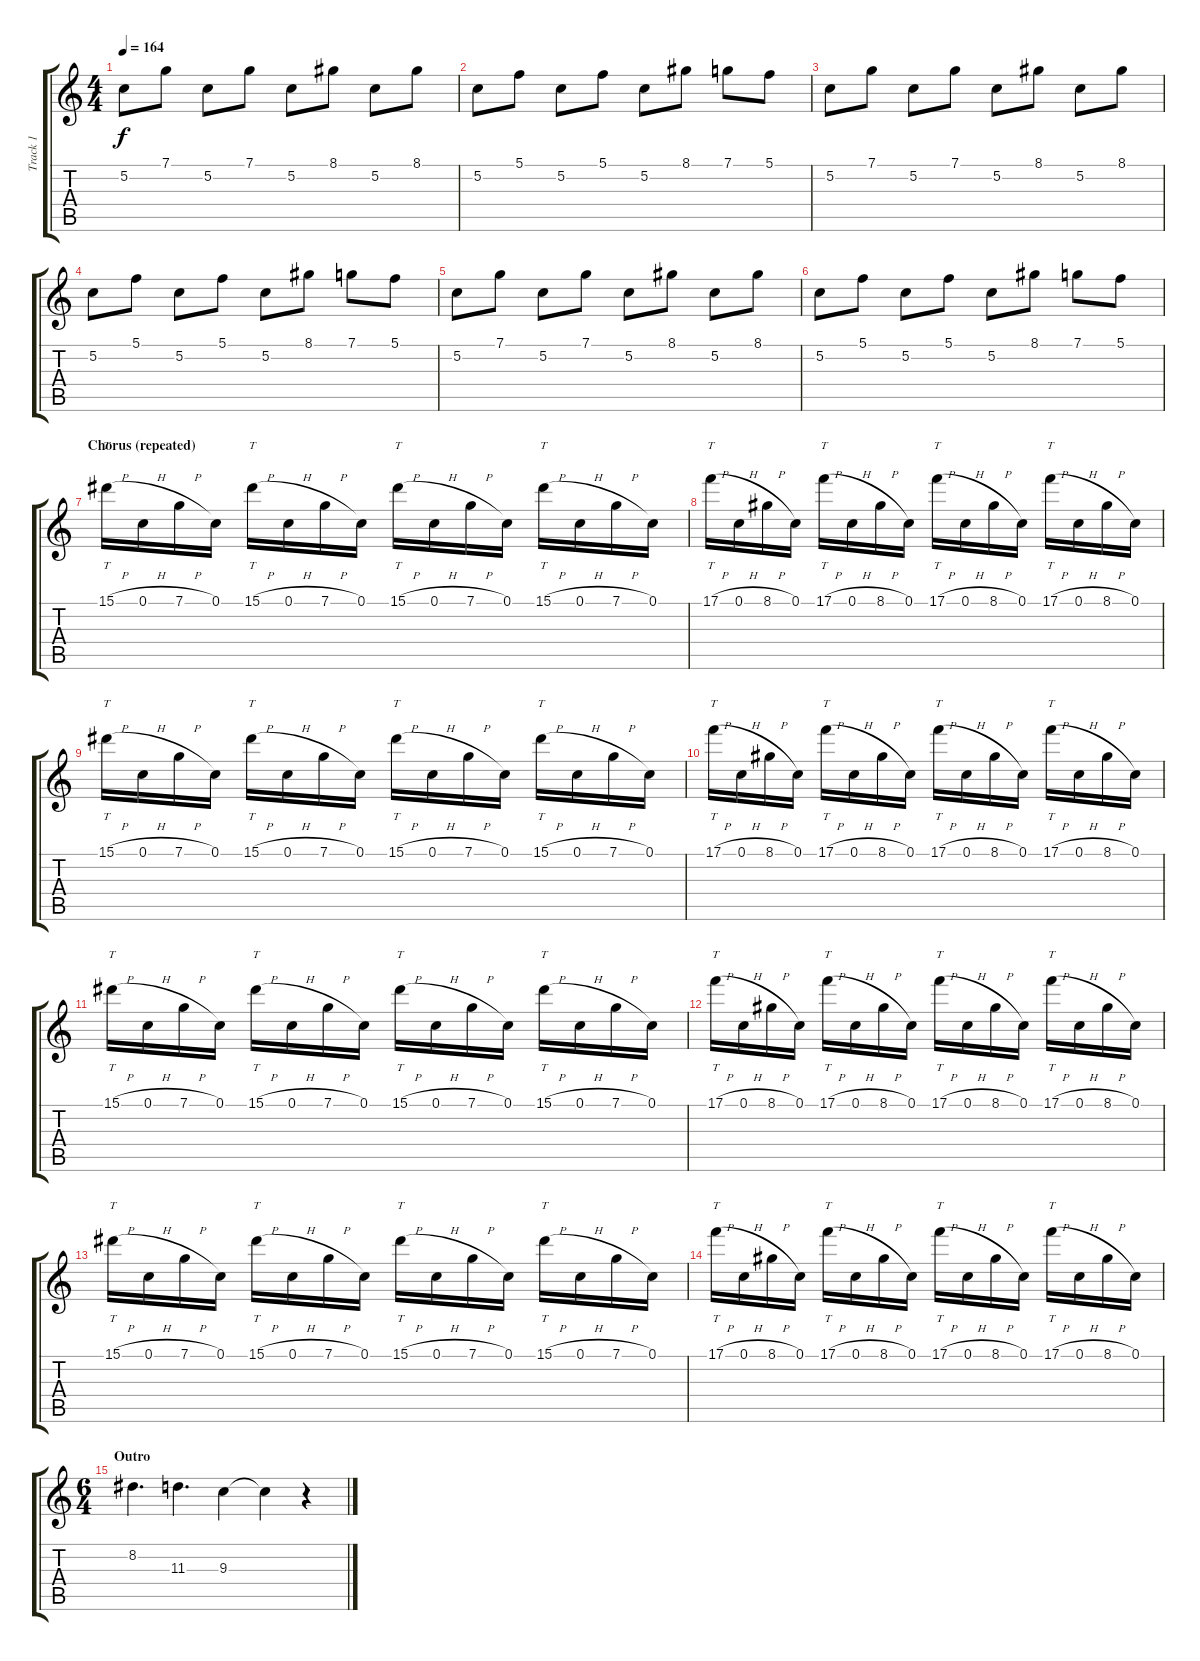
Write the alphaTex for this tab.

\track ("Track 1" "Track 1") {instrument overdrivenguitar}
\staff {score tabs}
\tuning (C4 G3 Eb3 Bb2 F2 C2) {hide}
\ts (4 4)
\tempo 164
\clef g2
\ks c
5.2.8{dy f} 7.1.8 5.2.8 7.1.8 5.2.8 8.1.8 5.2.8 8.1.8 |
5.2.8 5.1.8 5.2.8 5.1.8 5.2.8 8.1.8 7.1.8 5.1.8 |
5.2.8 7.1.8 5.2.8 7.1.8 5.2.8 8.1.8 5.2.8 8.1.8 |
5.2.8 5.1.8 5.2.8 5.1.8 5.2.8 8.1.8 7.1.8 5.1.8 |
5.2.8 7.1.8 5.2.8 7.1.8 5.2.8 8.1.8 5.2.8 8.1.8 |
5.2.8 5.1.8 5.2.8 5.1.8 5.2.8 8.1.8 7.1.8 5.1.8 |
\section ("" "Chorus (repeated)")
15.1{h}.16{tt volume 11} 0.1{h}.16 7.1{h}.16 0.1.16 15.1{h}.16{tt} 0.1{h}.16 7.1{h}.16 0.1.16 15.1{h}.16{tt} 0.1{h}.16 7.1{h}.16 0.1.16 15.1{h}.16{tt} 0.1{h}.16 7.1{h}.16 0.1.16 |
17.1{h}.16{tt} 0.1{h}.16 8.1{h}.16 0.1.16 17.1{h}.16{tt} 0.1{h}.16 8.1{h}.16 0.1.16 17.1{h}.16{tt} 0.1{h}.16 8.1{h}.16 0.1.16 17.1{h}.16{tt} 0.1{h}.16 8.1{h}.16 0.1.16 |
15.1{h}.16{tt} 0.1{h}.16 7.1{h}.16 0.1.16 15.1{h}.16{tt} 0.1{h}.16 7.1{h}.16 0.1.16 15.1{h}.16{tt} 0.1{h}.16 7.1{h}.16 0.1.16 15.1{h}.16{tt} 0.1{h}.16 7.1{h}.16 0.1.16 |
17.1{h}.16{tt} 0.1{h}.16 8.1{h}.16 0.1.16 17.1{h}.16{tt} 0.1{h}.16 8.1{h}.16 0.1.16 17.1{h}.16{tt} 0.1{h}.16 8.1{h}.16 0.1.16 17.1{h}.16{tt} 0.1{h}.16 8.1{h}.16 0.1.16 |
15.1{h}.16{tt} 0.1{h}.16 7.1{h}.16 0.1.16 15.1{h}.16{tt} 0.1{h}.16 7.1{h}.16 0.1.16 15.1{h}.16{tt} 0.1{h}.16 7.1{h}.16 0.1.16 15.1{h}.16{tt} 0.1{h}.16 7.1{h}.16 0.1.16 |
17.1{h}.16{tt} 0.1{h}.16 8.1{h}.16 0.1.16 17.1{h}.16{tt} 0.1{h}.16 8.1{h}.16 0.1.16 17.1{h}.16{tt} 0.1{h}.16 8.1{h}.16 0.1.16 17.1{h}.16{tt} 0.1{h}.16 8.1{h}.16 0.1.16 |
15.1{h}.16{tt} 0.1{h}.16 7.1{h}.16 0.1.16 15.1{h}.16{tt} 0.1{h}.16 7.1{h}.16 0.1.16 15.1{h}.16{tt} 0.1{h}.16 7.1{h}.16 0.1.16 15.1{h}.16{tt} 0.1{h}.16 7.1{h}.16 0.1.16 |
17.1{h}.16{tt} 0.1{h}.16 8.1{h}.16 0.1.16 17.1{h}.16{tt} 0.1{h}.16 8.1{h}.16 0.1.16 17.1{h}.16{tt} 0.1{h}.16 8.1{h}.16 0.1.16 17.1{h}.16{tt} 0.1{h}.16 8.1{h}.16 0.1.16 |
\ts (6 4)
\section ("" "Outro")
8.2.4{d} 11.3.4{d} 9.3.4 9.3{t}.4 r.4
